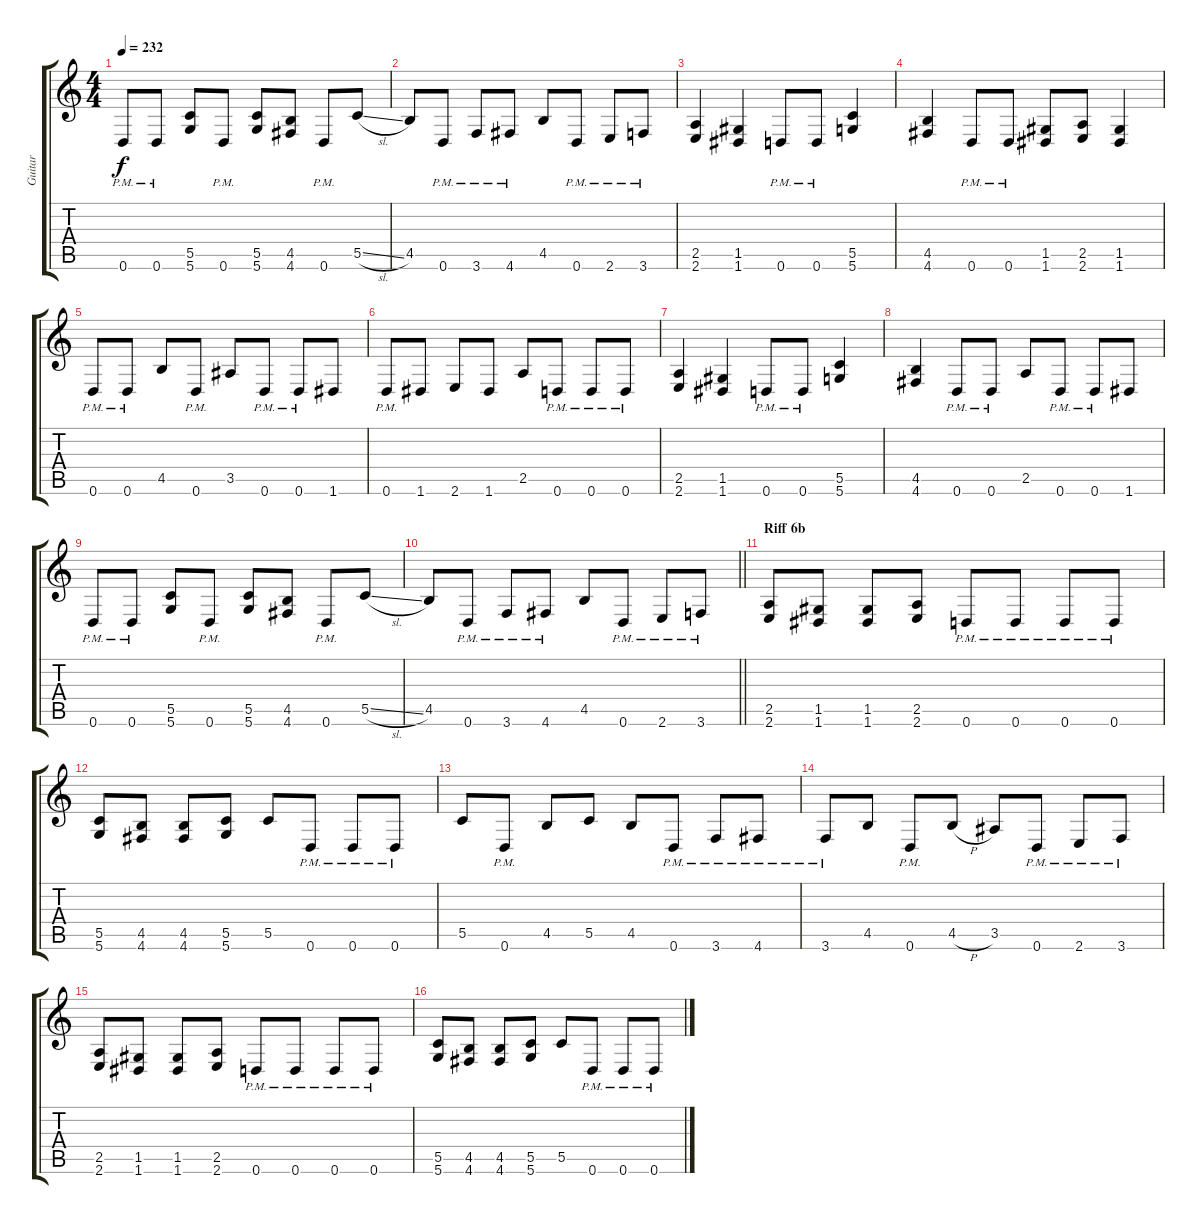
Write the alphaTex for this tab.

\track ("Guitar" "Guitar") {instrument distortionguitar}
\staff {score tabs}
\tuning (D4 A3 F3 C3 G2 D2) {hide}
\ts (4 4)
\tempo 232
\clef g2
\ks c
0.6{pm}.8{dy f} 0.6{pm}.8 (5.5 5.6).8 0.6{pm}.8 (5.5 5.6).8 (4.5 4.6).8 0.6{pm}.8 5.5{sl}.8 |
4.5.8 0.6{pm}.8 3.6{pm}.8 4.6{pm}.8 4.5.8 0.6{pm}.8 2.6{pm}.8 3.6{pm}.8 |
(2.5 2.6).4 (1.5 1.6).4 0.6{pm}.8 0.6{pm}.8 (5.5 5.6).4 |
(4.5 4.6).4 0.6{pm}.8 0.6{pm}.8 (1.5 1.6).8 (2.5 2.6).8 (1.5 1.6).4 |
0.6{pm}.8 0.6{pm}.8 4.5.8 0.6{pm}.8 3.5.8 0.6{pm}.8 0.6{pm}.8 1.6.8 |
0.6{pm}.8 1.6.8 2.6.8 1.6.8 2.5.8 0.6{pm}.8 0.6{pm}.8 0.6{pm}.8 |
(2.5 2.6).4 (1.5 1.6).4 0.6{pm}.8 0.6{pm}.8 (5.5 5.6).4 |
(4.5 4.6).4 0.6{pm}.8 0.6{pm}.8 2.5.8 0.6{pm}.8 0.6{pm}.8 1.6.8 |
0.6{pm}.8 0.6{pm}.8 (5.5 5.6).8 0.6{pm}.8 (5.5 5.6).8 (4.5 4.6).8 0.6{pm}.8 5.5{sl}.8 |
\barLineRight lightlight
4.5.8 0.6{pm}.8 3.6{pm}.8 4.6{pm}.8 4.5.8 0.6{pm}.8 2.6{pm}.8 3.6{pm}.8 |
\section ("" "Riff 6b")
(2.5 2.6).8 (1.5 1.6).8 (1.5 1.6).8 (2.5 2.6).8 0.6{pm}.8 0.6{pm}.8 0.6{pm}.8 0.6{pm}.8 |
(5.5 5.6).8 (4.5 4.6).8 (4.5 4.6).8 (5.5 5.6).8 5.5.8 0.6{pm}.8 0.6{pm}.8 0.6{pm}.8 |
5.5.8 0.6{pm}.8 4.5.8 5.5.8 4.5.8 0.6{pm}.8 3.6{pm}.8 4.6{pm}.8 |
3.6{pm}.8 4.5.8 0.6{pm}.8 4.5{h}.8 3.5.8 0.6{pm}.8 2.6{pm}.8 3.6{pm}.8 |
(2.5 2.6).8 (1.5 1.6).8 (1.5 1.6).8 (2.5 2.6).8 0.6{pm}.8 0.6{pm}.8 0.6{pm}.8 0.6{pm}.8 |
(5.5 5.6).8 (4.5 4.6).8 (4.5 4.6).8 (5.5 5.6).8 5.5.8 0.6{pm}.8 0.6{pm}.8 0.6{pm}.8
